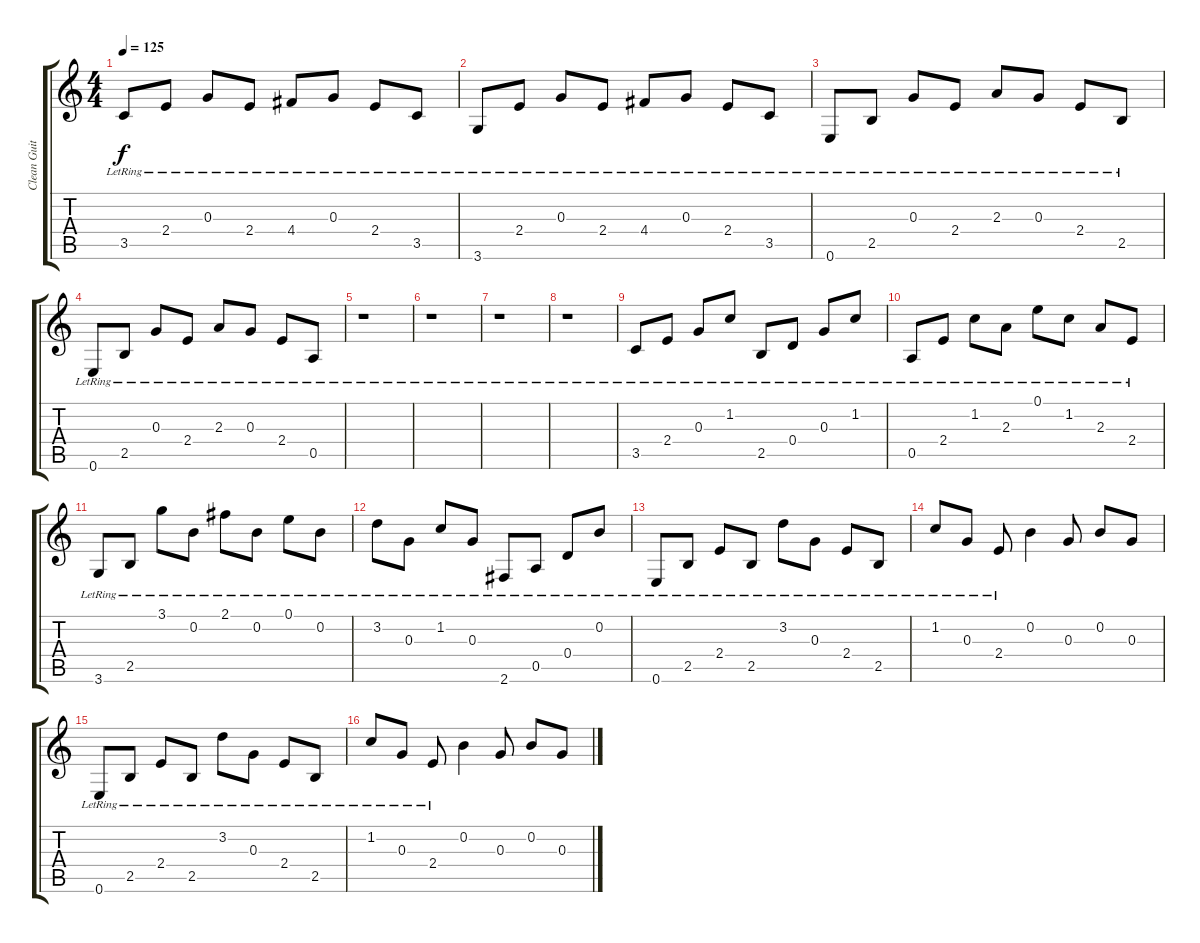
\track ("Clean Guitar" "Clean Guit") {instrument acousticguitarnylon}
\staff {score tabs}
\tuning (E4 B3 G3 D3 A2 E2) {hide}
\ts (4 4)
\tempo 125
\clef g2
\ks c
3.5{lr}.8{dy f} 2.4{lr}.8 0.3{lr}.8 2.4{lr}.8 4.4{lr}.8 0.3{lr}.8 2.4{lr}.8 3.5{lr}.8 |
3.6{lr}.8 2.4{lr}.8 0.3{lr}.8 2.4{lr}.8 4.4{lr}.8 0.3{lr}.8 2.4{lr}.8 3.5{lr}.8 |
0.6{lr}.8 2.5{lr}.8 0.3{lr}.8 2.4{lr}.8 2.3{lr}.8 0.3{lr}.8 2.4{lr}.8 2.5{lr}.8 |
0.6{lr}.8 2.5{lr}.8 0.3{lr}.8 2.4{lr}.8 2.3{lr}.8 0.3{lr}.8 2.4{lr}.8 0.5{lr}.8 |
r.1 |
r.1 |
r.1 |
r.1 |
3.5{lr}.8 2.4{lr}.8 0.3{lr}.8 1.2{lr}.8 2.5{lr}.8 0.4{lr}.8 0.3{lr}.8 1.2{lr}.8 |
0.5{lr}.8 2.4{lr}.8 1.2{lr}.8 2.3{lr}.8 0.1{lr}.8 1.2{lr}.8 2.3{lr}.8 2.4{lr}.8 |
3.6{lr}.8 2.5{lr}.8 3.1{lr}.8 0.2{lr}.8 2.1{lr}.8 0.2{lr}.8 0.1{lr}.8 0.2{lr}.8 |
3.2{lr}.8 0.3{lr}.8 1.2{lr}.8 0.3{lr}.8 2.6{lr}.8 0.5{lr}.8 0.4{lr}.8 0.2{lr}.8 |
0.6{lr}.8 2.5{lr}.8 2.4{lr}.8 2.5{lr}.8 3.2{lr}.8 0.3{lr}.8 2.4{lr}.8 2.5{lr}.8 |
1.2{lr}.8 0.3{lr}.8 2.4{lr}.8 0.2.4 0.3.8 0.2.8 0.3.8 |
0.6{lr}.8 2.5{lr}.8 2.4{lr}.8 2.5{lr}.8 3.2{lr}.8 0.3{lr}.8 2.4{lr}.8 2.5{lr}.8 |
1.2{lr}.8 0.3{lr}.8 2.4{lr}.8 0.2.4 0.3.8 0.2.8 0.3.8
